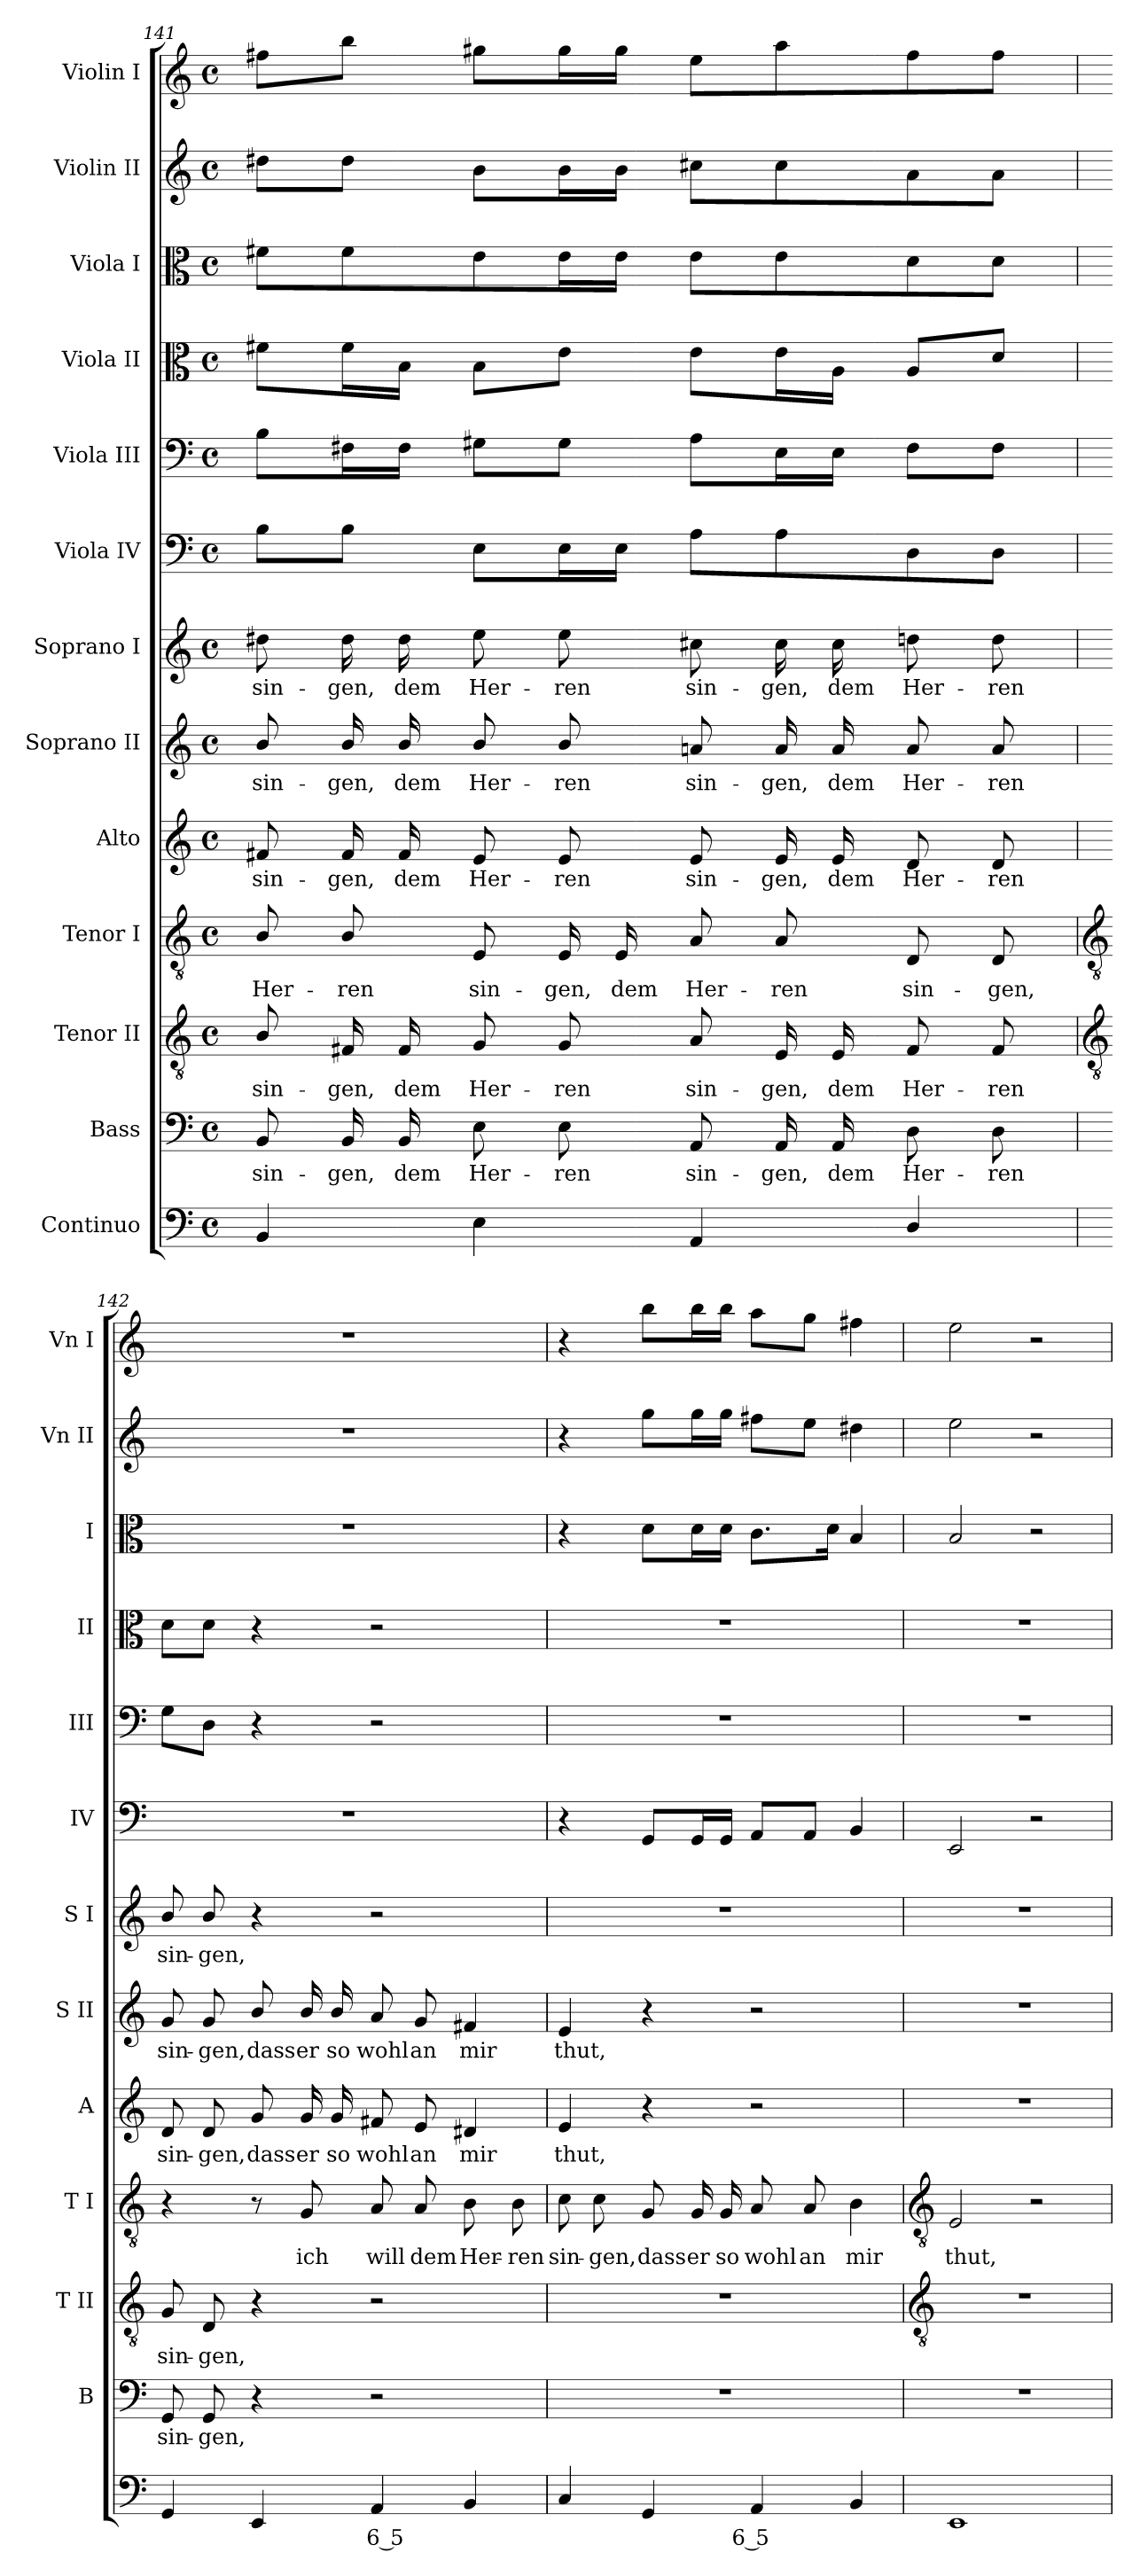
**kern	**text	**kern	**text	**kern	**text	**kern	**text	**kern	**text	**kern	**text	**kern	**text	**kern	**kern	**kern	**kern	**kern	**kern
*part13	*part13	*part12	*part12	*part11	*part11	*part10	*part10	*part9	*part9	*part8	*part8	*part7	*part7	*part6	*part5	*part4	*part3	*part2	*part1
*staff13	*staff13	*staff12	*staff12	*staff11	*staff11	*staff10	*staff10	*staff9	*staff9	*staff8	*staff8	*staff7	*staff7	*staff6	*staff5	*staff4	*staff3	*staff2	*staff1
*I"Continuo	*	*I"Bass	*	*I"Tenor II	*	*I"Tenor I	*	*I"Alto	*	*I"Soprano II	*	*I"Soprano I	*	*I"Viola IV	*I"Viola III	*I"Viola II	*I"Viola I	*I"Violin II	*I"Violin I
*	*	*I'B	*	*I'T II	*	*I'T I	*	*I'A	*	*I'S II	*	*I'S I	*	*I'IV	*I'III	*I'II	*I'I	*I'Vn II	*I'Vn I
*clefF4	*	*clefF4	*	*clefGv2	*	*clefGv2	*	*clefG2	*	*clefG2	*	*clefG2	*	*clefF4	*clefF4	*clefC3	*clefC3	*clefG2	*clefG2
*k[]	*	*k[]	*	*k[]	*	*k[]	*	*k[]	*	*k[]	*	*k[]	*	*k[]	*k[]	*k[]	*k[]	*k[]	*k[]
*C:	*	*C:	*	*C:	*	*C:	*	*C:	*	*C:	*	*C:	*	*C:	*C:	*C:	*C:	*C:	*C:
*M4/4	*	*M4/4	*	*M4/4	*	*M4/4	*	*M4/4	*	*M4/4	*	*M4/4	*	*M4/4	*M4/4	*M4/4	*M4/4	*M4/4	*M4/4
*met(c)	*	*met(c)	*	*met(c)	*	*met(c)	*	*met(c)	*	*met(c)	*	*met(c)	*	*met(c)	*met(c)	*met(c)	*met(c)	*met(c)	*met(c)
=141	=141	=141	=141	=141	=141	=141	=141	=141	=141	=141	=141	=141	=141	=141	=141	=141	=141	=141	=141
!	!	!	!LO:LY:b	!	!LO:LY:b	!	!LO:LY:b	!	!LO:LY:b	!	!LO:LY:b	!	!LO:LY:b	!	!	!	!	!	!
4BB	.	8BB	sin-	8B/	sin-	8B/	Her-	8f#X	sin-	8b/	sin-	8dd#X	sin-	8BL	8BL	8f#XL	8f#XL	8dd#XL	8ff#XL
!	!	!	!LO:LY:b	!	!LO:LY:b	!	!LO:LY:b	!	!LO:LY:b	!	!LO:LY:b	!	!LO:LY:b	!	!	!	!	!	!
.	.	16BB	-gen,	16F#X	-gen,	8B/	-ren	16f#	-gen,	16b/	-gen,	16dd#	-gen,	8BJ	16F#XL	16f#L	8f#	8dd#J	8bbJ
!	!	!	!LO:LY:b	!	!LO:LY:b	!	!	!	!LO:LY:b	!	!LO:LY:b	!	!LO:LY:b	!	!	!	!	!	!
.	.	16BB	dem	16F#	dem	.	.	16f#	dem	16b/	dem	16dd#	dem	.	16F#JJ	16BJJ	.	.	.
!	!	!	!LO:LY:b	!	!LO:LY:b	!	!LO:LY:b	!	!LO:LY:b	!	!LO:LY:b	!	!LO:LY:b	!	!	!	!	!	!
4E	.	8E	Her-	8G	Her-	8E	sin-	8e	Her-	8b/	Her-	8ee	Her-	8EL	8G#XL	8BL	8e	8bL	8gg#XL
!	!	!	!LO:LY:b	!	!LO:LY:b	!	!LO:LY:b	!	!LO:LY:b	!	!LO:LY:b	!	!LO:LY:b	!	!	!	!	!	!
.	.	8E	-ren	8G	-ren	16E	-gen,	8e	-ren	8b/	-ren	8ee	-ren	16EL	8G#J	8eJ	16eL	16bL	16gg#L
!	!	!	!	!	!	!	!LO:LY:b	!	!	!	!	!	!	!	!	!	!	!	!
.	.	.	.	.	.	16E	dem	.	.	.	.	.	.	16EJJ	.	.	16eJJ	16bJJ	16gg#JJ
!	!	!	!LO:LY:b	!	!LO:LY:b	!	!LO:LY:b	!	!LO:LY:b	!	!LO:LY:b	!	!LO:LY:b	!	!	!	!	!	!
4AA	.	8AA	sin-	8A	sin-	8A	Her-	8e	sin-	8an	sin-	8cc#X	sin-	8AL	8AL	8eL	8eL	8cc#XL	8eeL
!	!	!	!LO:LY:b	!	!LO:LY:b	!	!LO:LY:b	!	!LO:LY:b	!	!LO:LY:b	!	!LO:LY:b	!	!	!	!	!	!
.	.	16AA	-gen,	16E	-gen,	8A	-ren	16e	-gen,	16a	-gen,	16cc#	-gen,	8A	16EL	16eL	8e	8cc#	8aa
!	!	!	!LO:LY:b	!	!LO:LY:b	!	!	!	!LO:LY:b	!	!LO:LY:b	!	!LO:LY:b	!	!	!	!	!	!
.	.	16AA	dem	16E	dem	.	.	16e	dem	16a	dem	16cc#	dem	.	16EJJ	16AJJ	.	.	.
!	!	!	!LO:LY:b	!	!LO:LY:b	!	!LO:LY:b	!	!LO:LY:b	!	!LO:LY:b	!	!LO:LY:b	!	!	!	!	!	!
4D/	.	8D	Her-	8F#	Her-	8D	sin-	8d	Her-	8a	Her-	8ddn	Her-	8D	8F#L	8AL	8d	8a	8ff#
!	!	!	!LO:LY:b	!	!LO:LY:b	!	!LO:LY:b	!	!LO:LY:b	!	!LO:LY:b	!	!LO:LY:b	!	!	!	!	!	!
.	.	8D	-ren	8F#	-ren	8D	-gen,	8d	-ren	8a	-ren	8dd	-ren	8DJ	8F#J	8dJ	8dJ	8aJ	8ff#J
!!LO:LB:g=z
=142	=142	=142	=142	=142	=142	=142	=142	=142	=142	=142	=142	=142	=142	=142	=142	=142	=142	=142	=142
*	*	*	*	*clefGv2	*	*clefGv2	*	*	*	*	*	*	*	*	*	*	*	*	*
!	!	!	!LO:LY:b	!	!LO:LY:b	!	!	!	!LO:LY:b	!	!LO:LY:b	!	!LO:LY:b	!	!	!	!	!	!
4GG	.	8GG	sin-	8G	sin-	4r	.	8d	sin-	8g	sin-	8b/	sin-	1r	8GL	8dL	1r	1r	1r
!	!	!	!LO:LY:b	!	!LO:LY:b	!	!	!	!LO:LY:b	!	!LO:LY:b	!	!LO:LY:b	!	!	!	!	!	!
.	.	8GG	-gen,	8D	-gen,	.	.	8d	-gen,	8g	-gen,	8b/	-gen,	.	8DJ	8dJ	.	.	.
!	!	!	!	!	!	!	!	!	!LO:LY:b	!	!LO:LY:b	!	!	!	!	!	!	!	!
4EE	.	4r	.	4r	.	8r	.	8g	dass	8b/	dass	4r	.	.	4r	4r	.	.	.
!	!	!	!	!	!	!	!LO:LY:b	!	!LO:LY:b	!	!LO:LY:b	!	!	!	!	!	!	!	!
.	.	.	.	.	.	8G	ich	16g	er	16b/	er	.	.	.	.	.	.	.	.
!	!	!	!	!	!	!	!	!	!LO:LY:b	!	!LO:LY:b	!	!	!	!	!	!	!	!
.	.	.	.	.	.	.	.	16g	so	16b/	so	.	.	.	.	.	.	.	.
!	!LO:LY:b	!	!	!	!	!	!LO:LY:b	!	!LO:LY:b	!	!LO:LY:b	!	!	!	!	!	!	!	!
4AA	6 5	2r	.	2r	.	8A	will	8f#X	wohl	8a	wohl	2r	.	.	2r	2r	.	.	.
!	!	!	!	!	!	!	!LO:LY:b	!	!LO:LY:b	!	!LO:LY:b	!	!	!	!	!	!	!	!
.	.	.	.	.	.	8A	dem	8e	an	8g	an	.	.	.	.	.	.	.	.
!	!	!	!	!	!	!	!LO:LY:b	!	!LO:LY:b	!	!LO:LY:b	!	!	!	!	!	!	!	!
4BB	.	.	.	.	.	8B	Her-	4d#X	mir	4f#X	mir	.	.	.	.	.	.	.	.
!	!	!	!	!	!	!	!LO:LY:b	!	!	!	!	!	!	!	!	!	!	!	!
.	.	.	.	.	.	8B	-ren	.	.	.	.	.	.	.	.	.	.	.	.
=143	=143	=143	=143	=143	=143	=143	=143	=143	=143	=143	=143	=143	=143	=143	=143	=143	=143	=143	=143
!	!	!	!	!	!	!	!LO:LY:b	!	!LO:LY:b	!	!LO:LY:b	!	!	!	!	!	!	!	!
4C	.	1r	.	1r	.	8c	sin-	4e	thut,	4e	thut,	1r	.	4r	1r	1r	4r	4r	4r
!	!	!	!	!	!	!	!LO:LY:b	!	!	!	!	!	!	!	!	!	!	!	!
.	.	.	.	.	.	8c	-gen,	.	.	.	.	.	.	.	.	.	.	.	.
!	!	!	!	!	!	!	!LO:LY:b	!	!	!	!	!	!	!	!	!	!	!	!
4GG	.	.	.	.	.	8G	dass	4r	.	4r	.	.	.	8GGL	.	.	8dL	8ggL	8bbL
!	!	!	!	!	!	!	!LO:LY:b	!	!	!	!	!	!	!	!	!	!	!	!
.	.	.	.	.	.	16G	er	.	.	.	.	.	.	16GGL	.	.	16dL	16ggL	16bbL
!	!	!	!	!	!	!	!LO:LY:b	!	!	!	!	!	!	!	!	!	!	!	!
.	.	.	.	.	.	16G	so	.	.	.	.	.	.	16GGJJ	.	.	16dJJ	16ggJJ	16bbJJ
!	!LO:LY:b	!	!	!	!	!	!LO:LY:b	!	!	!	!	!	!	!	!	!	!	!	!
4AA	6 5	.	.	.	.	8A	wohl	2r	.	2r	.	.	.	8AAL	.	.	8.cL	8ff#XL	8aaL
!	!	!	!	!	!	!	!LO:LY:b	!	!	!	!	!	!	!	!	!	!	!	!
.	.	.	.	.	.	8A	an	.	.	.	.	.	.	8AAJ	.	.	.	8eeJ	8ggJ
.	.	.	.	.	.	.	.	.	.	.	.	.	.	.	.	.	16dJ	.	.
!	!	!	!	!	!	!	!LO:LY:b	!	!	!	!	!	!	!	!	!	!	!	!
4BB	.	.	.	.	.	4B	mir	.	.	.	.	.	.	4BB	.	.	4B	4dd#X	4ff#X
!!LO:LB:g=z
=144	=144	=144	=144	=144	=144	=144	=144	=144	=144	=144	=144	=144	=144	=144	=144	=144	=144	=144	=144
*	*	*	*	*clefGv2	*	*clefGv2	*	*	*	*	*	*	*	*	*	*	*	*	*
!	!	!	!	!	!	!	!LO:LY:b	!	!	!	!	!	!	!	!	!	!	!	!
1EE	.	1r	.	1r	.	2E	thut,	1r	.	1r	.	1r	.	2EE	1r	1r	2B	2ee	2ee
.	.	.	.	.	.	2r	.	.	.	.	.	.	.	2r	.	.	2r	2r	2r
=	=	=	=	=	=	=	=	=	=	=	=	=	=	=	=	=	=	=	=
*-	*-	*-	*-	*-	*-	*-	*-	*-	*-	*-	*-	*-	*-	*-	*-	*-	*-	*-	*-
